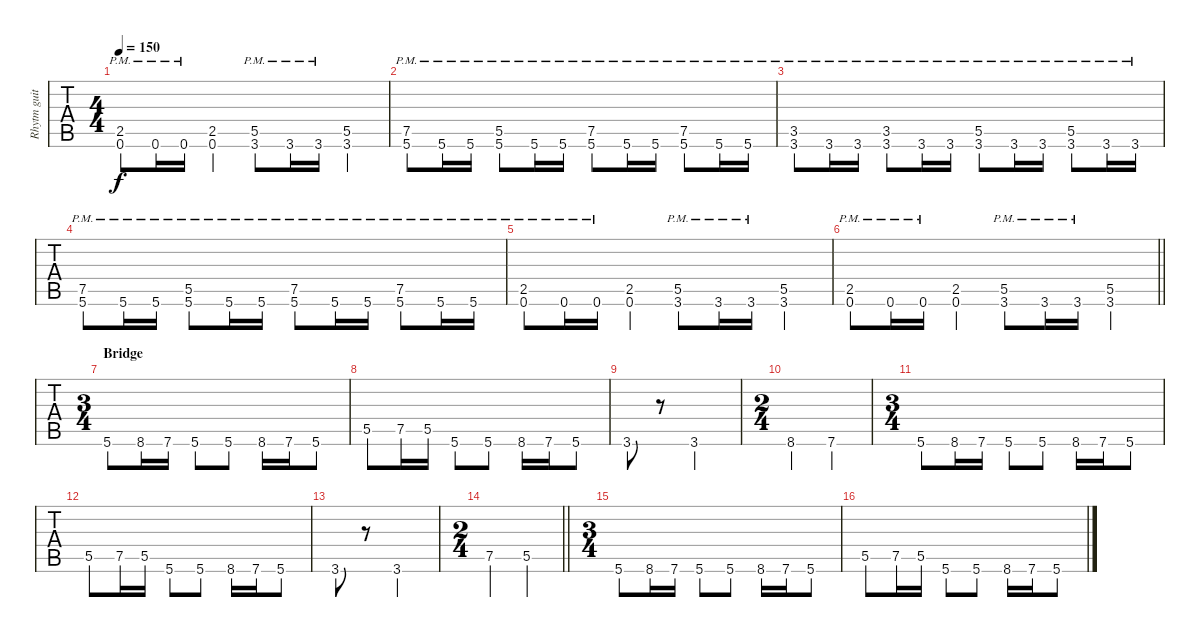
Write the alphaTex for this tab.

\track ("Rhytm guitar" "Rhytm guit") {instrument distortionguitar}
\staff {tabs}
\tuning (D4 A3 F3 C3 G2 D2) {hide}
\ts (4 4)
\tempo 150
\clef g2
\ks c
(2.5{pm} 0.6{pm}).8{dy f} 0.6{pm}.16 0.6{pm}.16 (2.5 0.6).4 (5.5{pm} 3.6{pm}).8 3.6{pm}.16 3.6{pm}.16 (5.5 3.6).4 |
(7.5 5.6{pm}).8 5.6{pm}.16 5.6{pm}.16 (5.5 5.6{pm}).8 5.6{pm}.16 5.6{pm}.16 (7.5 5.6{pm}).8 5.6{pm}.16 5.6{pm}.16 (7.5 5.6{pm}).8 5.6{pm}.16 5.6{pm}.16 |
(3.5 3.6{pm}).8 3.6{pm}.16 3.6{pm}.16 (3.5 3.6{pm}).8 3.6{pm}.16 3.6{pm}.16 (5.5 3.6{pm}).8 3.6{pm}.16 3.6{pm}.16 (5.5{pm} 3.6{pm}).8 3.6{pm}.16 3.6{pm}.16 |
(7.5 5.6{pm}).8 5.6{pm}.16 5.6{pm}.16 (5.5 5.6{pm}).8 5.6{pm}.16 5.6{pm}.16 (7.5 5.6{pm}).8 5.6{pm}.16 5.6{pm}.16 (7.5 5.6{pm}).8 5.6{pm}.16 5.6{pm}.16 |
(2.5{pm} 0.6{pm}).8 0.6{pm}.16 0.6{pm}.16 (2.5 0.6).4 (5.5{pm} 3.6{pm}).8 3.6{pm}.16 3.6{pm}.16 (5.5 3.6).4 |
\barLineRight lightlight
(2.5{pm} 0.6{pm}).8 0.6{pm}.16 0.6{pm}.16 (2.5 0.6).4 (5.5{pm} 3.6{pm}).8 3.6{pm}.16 3.6{pm}.16 (5.5 3.6).4 |
\ts (3 4)
\section ("" "Bridge")
5.6.8 8.6.16 7.6.16 5.6.8 5.6.8 8.6.16 7.6.16 5.6.8 |
5.5.8 7.5.16 5.5.16 5.6.8 5.6.8 8.6.16 7.6.16 5.6.8 |
3.6.8 r.8 3.6.2 |
\ts (2 4)
8.6.4 7.6.4 |
\ts (3 4)
5.6.8 8.6.16 7.6.16 5.6.8 5.6.8 8.6.16 7.6.16 5.6.8 |
5.5.8 7.5.16 5.5.16 5.6.8 5.6.8 8.6.16 7.6.16 5.6.8 |
3.6.8 r.8 3.6.2 |
\ts (2 4)
\barLineRight lightlight
7.5.4 5.5.4 |
\ts (3 4)
\section ("" "")
5.6.8 8.6.16 7.6.16 5.6.8 5.6.8 8.6.16 7.6.16 5.6.8 |
5.5.8 7.5.16 5.5.16 5.6.8 5.6.8 8.6.16 7.6.16 5.6.8
